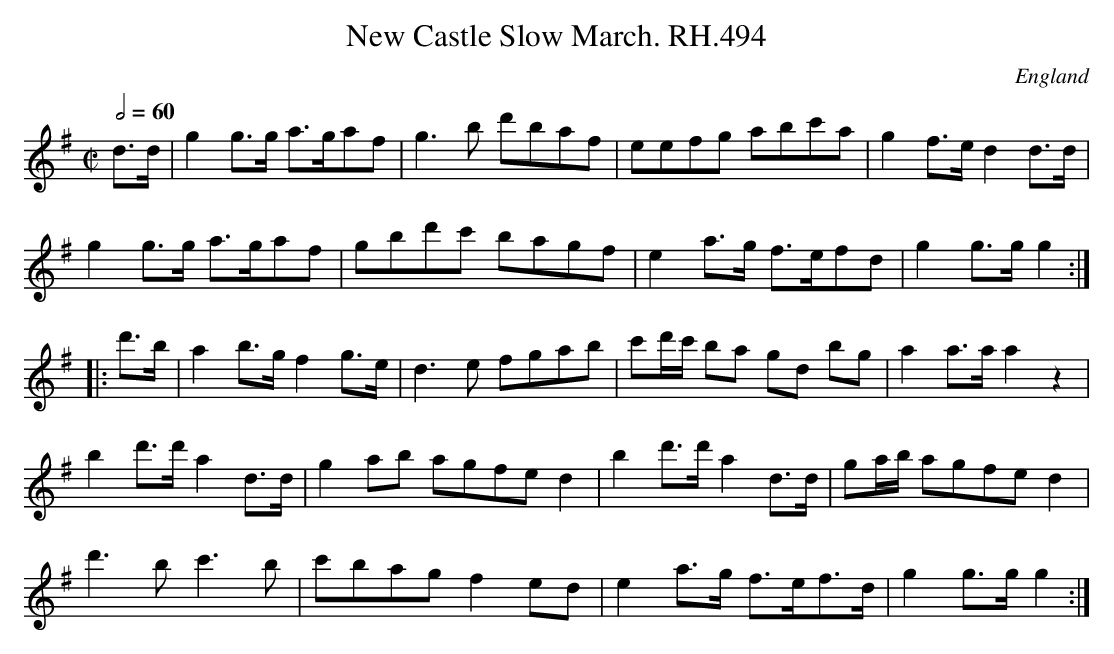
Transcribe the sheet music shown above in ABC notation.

X:1
T:New Castle Slow March. RH.494
L:1/8
M:C|
O:England
Q:1/2=60
K:G
d>d|g2g>g a>gaf|g3b d'baf|eefg abc'a|g2f>e d2d>d|!
g2g>g a>gaf|gbd'c' bagf|e2a>g f>efd|g2g>g g2:|!
|:d'>b|a2b>g f2g>e|d3e fgab|c'd'/c'/ ba gd bg|a2a>a a2z2|!
b2d'>d' a2d>d|g2ab agfed2|\
b2d'>d' a2d>d|ga/b/ agfed2|!
d'3b c'3b|c'bag f2ed|e2a>g f>ef>d|g2g>g g2:|
